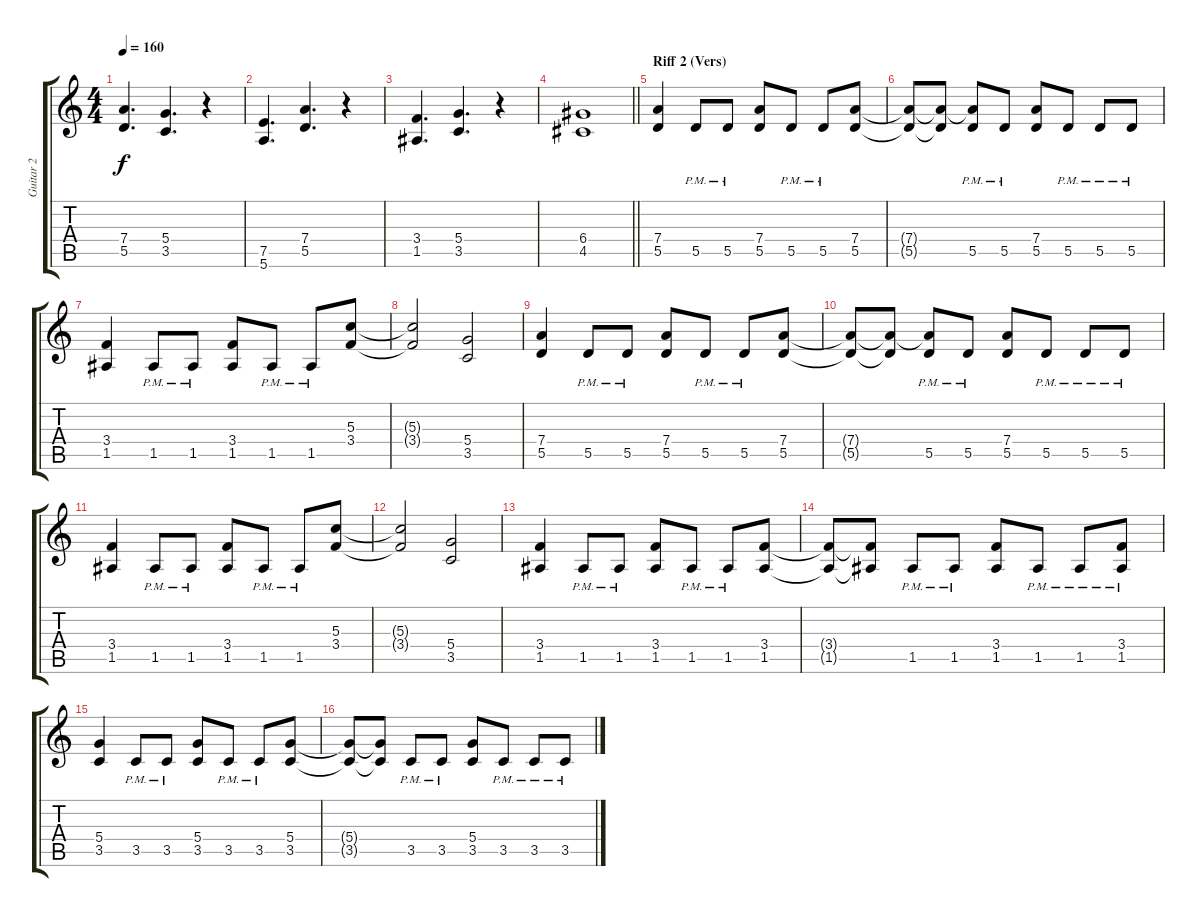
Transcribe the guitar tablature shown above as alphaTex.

\track ("Guitar 2" "Guitar 2") {instrument distortionguitar}
\staff {score tabs}
\tuning (E4 B3 G3 D3 A2 E2) {hide}
\ts (4 4)
\tempo 160
\clef g2
\ks c
(7.4 5.5).4{d dy f} (5.4 3.5).4{d} r.4 |
(7.5 5.6).4{d} (7.4 5.5).4{d} r.4 |
(3.4 1.5).4{d} (5.4 3.5).4{d} r.4 |
\barLineRight lightlight
(6.4 4.5).1 |
\section ("" "Riff 2 (Vers)")
(7.4 5.5).4 5.5{pm}.8 5.5{pm}.8 (7.4 5.5).8 5.5{pm}.8 5.5{pm}.8 (7.4 5.5).8 |
(7.4{t} 5.5{t}).8 (7.4{t} 5.5{t}).8 (7.4{t} 5.5{pm}).8 5.5{pm}.8 (7.4 5.5).8 5.5{pm}.8 5.5{pm}.8 5.5{pm}.8 |
(3.4 1.5).4 1.5{pm}.8 1.5{pm}.8 (3.4 1.5).8 1.5{pm}.8 1.5{pm}.8 (5.3 3.4).8 |
(5.3{t} 3.4{t}).2 (5.4 3.5).2 |
(7.4 5.5).4 5.5{pm}.8 5.5{pm}.8 (7.4 5.5).8 5.5{pm}.8 5.5{pm}.8 (7.4 5.5).8 |
(7.4{t} 5.5{t}).8 (7.4{t} 5.5{t}).8 (7.4{t} 5.5{pm}).8 5.5{pm}.8 (7.4 5.5).8 5.5{pm}.8 5.5{pm}.8 5.5{pm}.8 |
(3.4 1.5).4 1.5{pm}.8 1.5{pm}.8 (3.4 1.5).8 1.5{pm}.8 1.5{pm}.8 (5.3 3.4).8 |
(5.3{t} 3.4{t}).2 (5.4 3.5).2 |
(3.4 1.5).4 1.5{pm}.8 1.5{pm}.8 (3.4 1.5).8 1.5{pm}.8 1.5{pm}.8 (3.4 1.5).8 |
(3.4{t} 1.5{t}).8 (3.4{t} 1.5{t}).8 1.5{pm}.8 1.5{pm}.8 (3.4 1.5).8 1.5{pm}.8 1.5{pm}.8 (3.4{pm} 1.5{pm}).8 |
(5.4 3.5).4 3.5{pm}.8 3.5{pm}.8 (5.4 3.5).8 3.5{pm}.8 3.5{pm}.8 (5.4 3.5).8 |
(5.4{t} 3.5{t}).8 (5.4{t} 3.5{t}).8 3.5{pm}.8 3.5{pm}.8 (5.4 3.5).8 3.5{pm}.8 3.5{pm}.8 3.5{pm}.8
